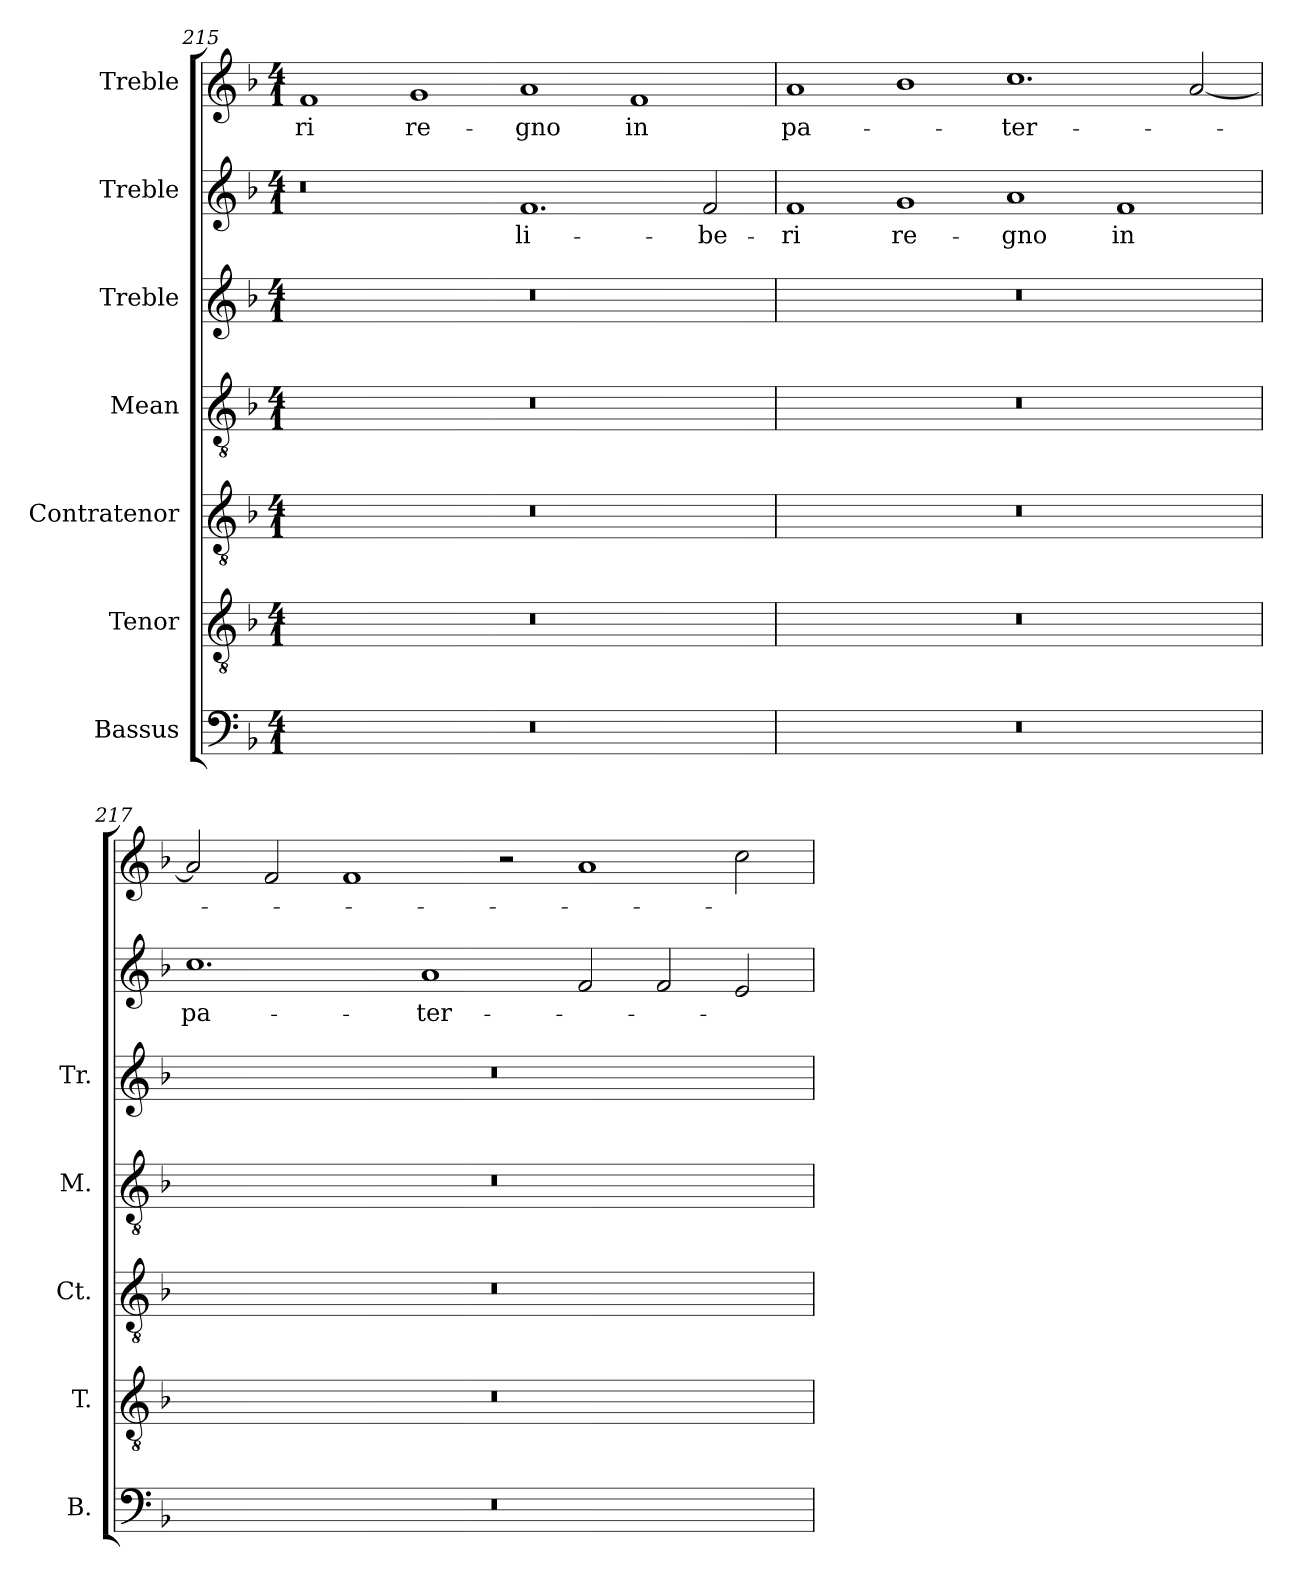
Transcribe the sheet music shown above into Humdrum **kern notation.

**kern	**kern	**kern	**kern	**kern	**kern	**text	**kern	**text
*part7	*part6	*part5	*part4	*part3	*part2	*part2	*part1	*part1
*staff7	*staff6	*staff5	*staff4	*staff3	*staff2	*staff2	*staff1	*staff1
*I"Bassus	*I"Tenor	*I"Contratenor	*I"Mean	*I"Treble	*I"Treble	*	*I"Treble	*
*I'B.	*I'T.	*I'Ct.	*I'M.	*I'Tr.	*	*	*	*
*clefF4	*clefGv2	*clefGv2	*clefGv2	*clefG2	*clefG2	*	*clefG2	*
*	*ITrd7c12	*ITrd7c12	*ITrd7c12	*	*	*	*	*
*k[b-]	*k[b-]	*k[b-]	*k[b-]	*k[b-]	*k[b-]	*	*k[b-]	*
*F:	*F:	*F:	*F:	*F:	*F:	*	*F:	*
*M4/1	*M4/1	*M4/1	*M4/1	*M4/1	*M4/1	*	*M4/1	*
=215	=215	=215	=215	=215	=215	=215	=215	=215
!LO:N:vis=1	!LO:N:vis=1	!LO:N:vis=1	!LO:N:vis=1	!LO:N:vis=1	!	!	!	!
!	!	!	!	!	!	!	!	!LO:LY:b:color=#000000
00r	00r	00r	00r	00r	0r	.	1fi	-ri
!	!	!	!	!	!	!	!	!LO:LY:b:color=#000000
.	.	.	.	.	.	.	1gi	re-
!	!	!	!	!	!	!LO:LY:b:color=#000000	!	!
!	!	!	!	!	!	!	!	!LO:LY:b:color=#000000
.	.	.	.	.	1.fi	li-	1ai	-gno
!	!	!	!	!	!	!	!	!LO:LY:b:color=#000000
.	.	.	.	.	.	.	1fi	in
!	!	!	!	!	!	!LO:LY:b:color=#000000	!	!
.	.	.	.	.	2fi/	-be-	.	.
=216`	=216`	=216`	=216`	=216`	=216`	=216`	=216`	=216`
!LO:N:vis=1	!LO:N:vis=1	!LO:N:vis=1	!LO:N:vis=1	!LO:N:vis=1	!	!	!	!
!	!	!	!	!	!	!LO:LY:b:color=#000000	!	!
!	!	!	!	!	!	!	!	!LO:LY:b:color=#000000
00r	00r	00r	00r	00r	1fi	-ri	1ai	pa-
!	!	!	!	!	!	!LO:LY:b:color=#000000	!	!
.	.	.	.	.	1gi	re-	1b-i	.
!	!	!	!	!	!	!LO:LY:b:color=#000000	!	!
!	!	!	!	!	!	!	!	!LO:LY:b:color=#000000
.	.	.	.	.	1ai	-gno	1.cci	-ter-
!	!	!	!	!	!	!LO:LY:b:color=#000000	!	!
.	.	.	.	.	1fi	in	.	.
.	.	.	.	.	.	.	[<2ai/	.
!!LO:LB:g=z
=217`	=217`	=217`	=217`	=217`	=217`	=217`	=217`	=217`
!LO:N:vis=1	!LO:N:vis=1	!LO:N:vis=1	!LO:N:vis=1	!LO:N:vis=1	!	!	!	!
!	!	!	!	!	!	!LO:LY:b:color=#000000	!	!
00r	00r	00r	00r	00r	1.cci	pa-	2ai/]	.
.	.	.	.	.	.	.	2fi/	.
.	.	.	.	.	.	.	1fi	.
!	!	!	!	!	!	!LO:LY:b:color=#000000	!	!
.	.	.	.	.	1ai	-ter-	.	.
.	.	.	.	.	.	.	2r	.
.	.	.	.	.	2fi/	.	1ai	.
.	.	.	.	.	2fi/	.	.	.
.	.	.	.	.	2ei/	.	2cci\	.
=`	=`	=`	=`	=`	=`	=`	=`	=`
*-	*-	*-	*-	*-	*-	*-	*-	*-
